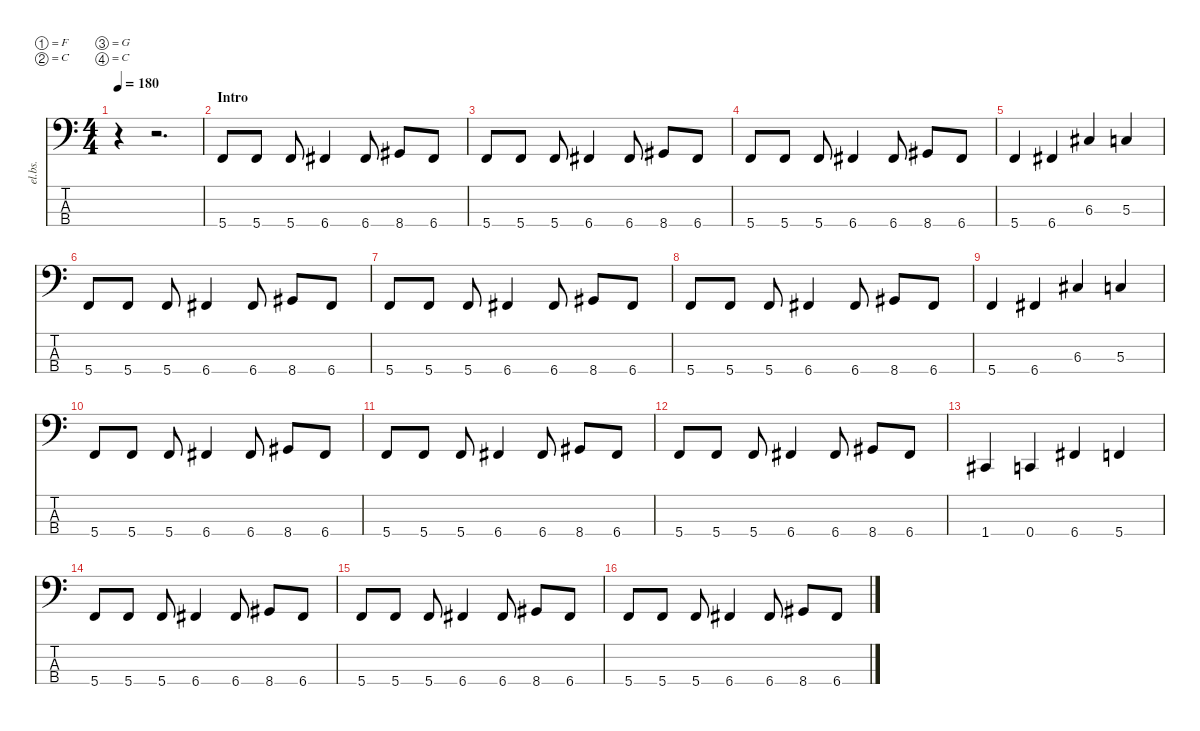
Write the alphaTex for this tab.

\defaultSystemsLayout 4
\hideDynamics
\bracketExtendMode nobrackets
\otherSystemsTrackNameOrientation horizontal
\track ("Uku" "el.bs.") {instrument electricbassfinger}
\staff {score tabs}
\tuning (F2 C2 G1 C1)
\ts (4 4)
\beaming (8 2 2 2 2)
\tempo 180
\clef f4
\ks c
r.4{dy mf instrument electricbassfinger beam Down} r.2{d beam Down} |
\section ("" "Intro")
5.4.8{beam Up} 5.4.8{beam Up} 5.4.8{beam Up} 6.4{acc #}.4{beam Up} 6.4{acc #}.8{beam Up} 8.4{acc #}.8{beam Up} 6.4{acc #}.8{beam Up} |
5.4.8{beam Up} 5.4.8{beam Up} 5.4.8{beam Up} 6.4{acc #}.4{beam Up} 6.4{acc #}.8{beam Up} 8.4{acc #}.8{beam Up} 6.4{acc #}.8{beam Up} |
5.4.8{beam Up} 5.4.8{beam Up} 5.4.8{beam Up} 6.4{acc #}.4{beam Up} 6.4{acc #}.8{beam Up} 8.4{acc #}.8{beam Up} 6.4{acc #}.8{beam Up} |
5.4.4{beam Up} 6.4{acc #}.4{beam Up} 6.3{acc #}.4{beam Up} 5.3.4{beam Up} |
5.4.8{beam Up} 5.4.8{beam Up} 5.4.8{beam Up} 6.4{acc #}.4{beam Up} 6.4{acc #}.8{beam Up} 8.4{acc #}.8{beam Up} 6.4{acc #}.8{beam Up} |
5.4.8{beam Up} 5.4.8{beam Up} 5.4.8{beam Up} 6.4{acc #}.4{beam Up} 6.4{acc #}.8{beam Up} 8.4{acc #}.8{beam Up} 6.4{acc #}.8{beam Up} |
5.4.8{beam Up} 5.4.8{beam Up} 5.4.8{beam Up} 6.4{acc #}.4{beam Up} 6.4{acc #}.8{beam Up} 8.4{acc #}.8{beam Up} 6.4{acc #}.8{beam Up} |
5.4.4{beam Up} 6.4{acc #}.4{beam Up} 6.3{acc #}.4{beam Up} 5.3.4{beam Up} |
\section ("" "")
5.4.8{beam Up} 5.4.8{beam Up} 5.4.8{beam Up} 6.4{acc #}.4{beam Up} 6.4{acc #}.8{beam Up} 8.4{acc #}.8{beam Up} 6.4{acc #}.8{beam Up} |
5.4.8{beam Up} 5.4.8{beam Up} 5.4.8{beam Up} 6.4{acc #}.4{beam Up} 6.4{acc #}.8{beam Up} 8.4{acc #}.8{beam Up} 6.4{acc #}.8{beam Up} |
5.4.8{beam Up} 5.4.8{beam Up} 5.4.8{beam Up} 6.4{acc #}.4{beam Up} 6.4{acc #}.8{beam Up} 8.4{acc #}.8{beam Up} 6.4{acc #}.8{beam Up} |
1.4{acc #}.4{beam Up} 0.4.4{beam Up} 6.4{acc #}.4{beam Up} 5.4.4{beam Up} |
\section ("" "")
5.4.8{beam Up} 5.4.8{beam Up} 5.4.8{beam Up} 6.4{acc #}.4{beam Up} 6.4{acc #}.8{beam Up} 8.4{acc #}.8{beam Up} 6.4{acc #}.8{beam Up} |
5.4.8{beam Up} 5.4.8{beam Up} 5.4.8{beam Up} 6.4{acc #}.4{beam Up} 6.4{acc #}.8{beam Up} 8.4{acc #}.8{beam Up} 6.4{acc #}.8{beam Up} |
5.4.8{beam Up} 5.4.8{beam Up} 5.4.8{beam Up} 6.4{acc #}.4{beam Up} 6.4{acc #}.8{beam Up} 8.4{acc #}.8{beam Up} 6.4{acc #}.8{beam Up}
